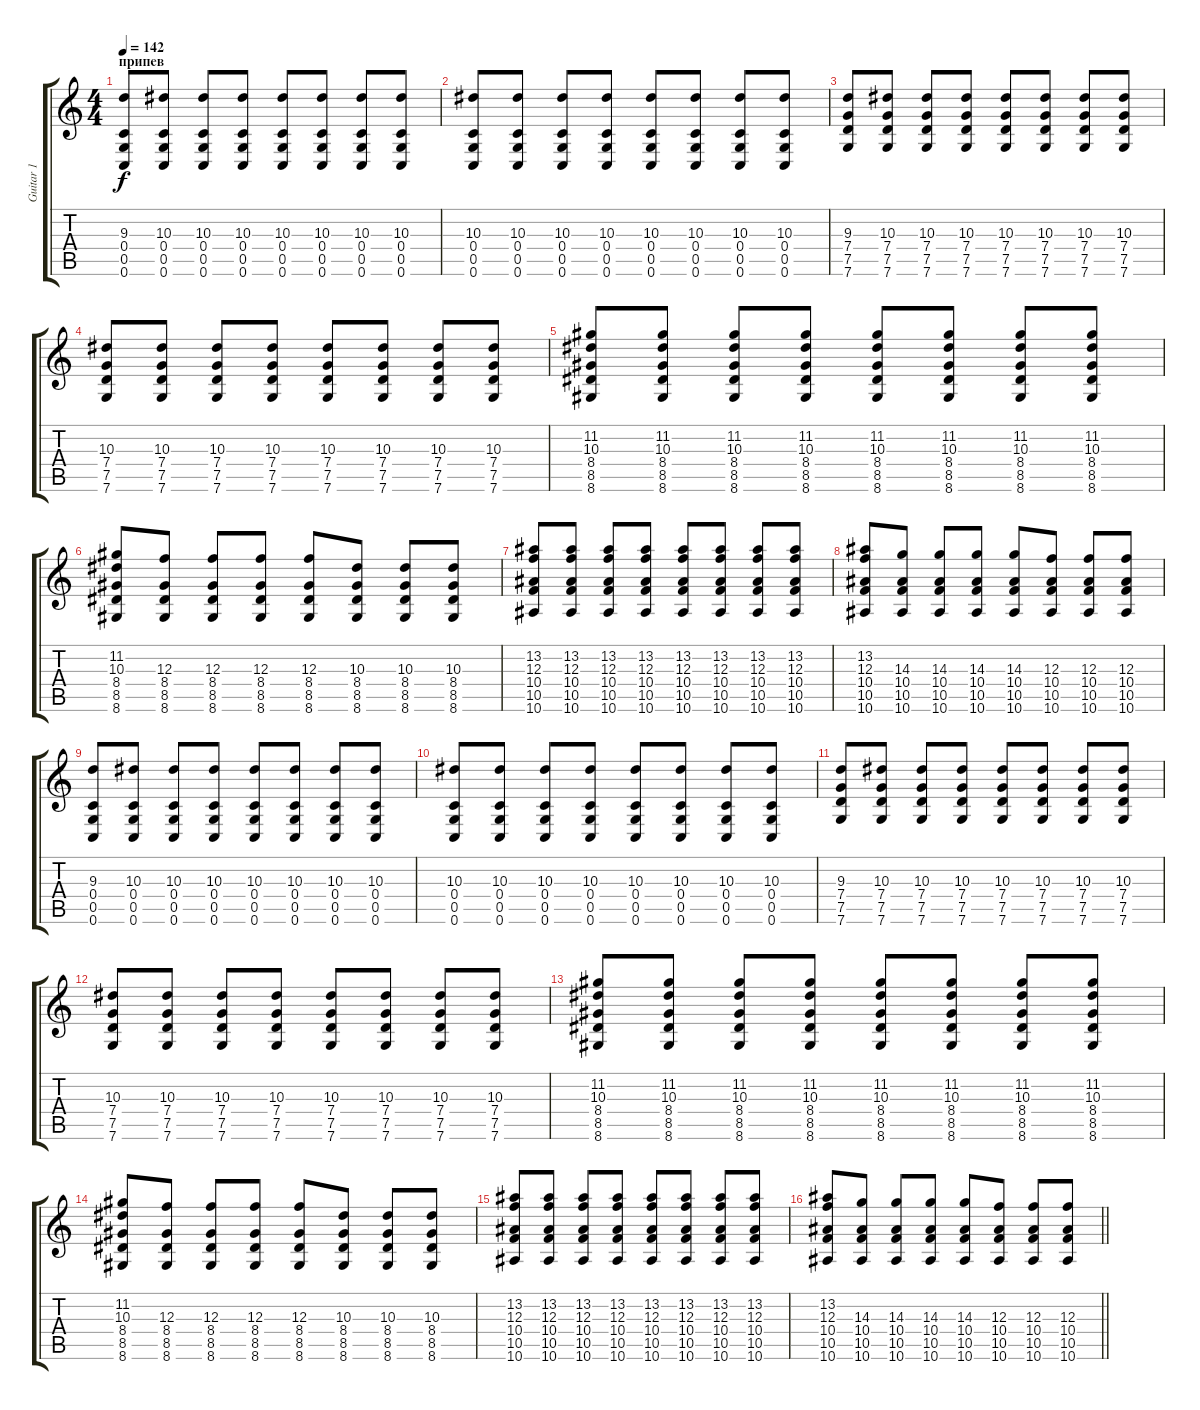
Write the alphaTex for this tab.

\track ("Guitar 1" "Guitar 1") {instrument distortionguitar}
\staff {score tabs}
\tuning (D4 A3 F3 C3 G2 C2) {hide}
\ts (4 4)
\section ("" "припев")
\tempo 142
\clef g2
\ks c
(9.3 0.4 0.5 0.6).8{dy f instrument distortionguitar} (10.3 0.4 0.5 0.6).8 (10.3 0.4 0.5 0.6).8 (10.3 0.4 0.5 0.6).8 (10.3 0.4 0.5 0.6).8 (10.3 0.4 0.5 0.6).8 (10.3 0.4 0.5 0.6).8 (10.3 0.4 0.5 0.6).8 |
(10.3 0.4 0.5 0.6).8 (10.3 0.4 0.5 0.6).8 (10.3 0.4 0.5 0.6).8 (10.3 0.4 0.5 0.6).8 (10.3 0.4 0.5 0.6).8 (10.3 0.4 0.5 0.6).8 (10.3 0.4 0.5 0.6).8 (10.3 0.4 0.5 0.6).8 |
(9.3 7.4 7.5 7.6).8 (10.3 7.4 7.5 7.6).8 (10.3 7.4 7.5 7.6).8 (10.3 7.4 7.5 7.6).8 (10.3 7.4 7.5 7.6).8 (10.3 7.4 7.5 7.6).8 (10.3 7.4 7.5 7.6).8 (10.3 7.4 7.5 7.6).8 |
(10.3 7.4 7.5 7.6).8 (10.3 7.4 7.5 7.6).8 (10.3 7.4 7.5 7.6).8 (10.3 7.4 7.5 7.6).8 (10.3 7.4 7.5 7.6).8 (10.3 7.4 7.5 7.6).8 (10.3 7.4 7.5 7.6).8 (10.3 7.4 7.5 7.6).8 |
(11.2 10.3 8.4 8.5 8.6).8 (11.2 10.3 8.4 8.5 8.6).8 (11.2 10.3 8.4 8.5 8.6).8 (11.2 10.3 8.4 8.5 8.6).8 (11.2 10.3 8.4 8.5 8.6).8 (11.2 10.3 8.4 8.5 8.6).8 (11.2 10.3 8.4 8.5 8.6).8 (11.2 10.3 8.4 8.5 8.6).8 |
(11.2 10.3 8.4 8.5 8.6).8 (12.3 8.4 8.5 8.6).8 (12.3 8.4 8.5 8.6).8 (12.3 8.4 8.5 8.6).8 (12.3 8.4 8.5 8.6).8 (10.3 8.4 8.5 8.6).8 (10.3 8.4 8.5 8.6).8 (10.3 8.4 8.5 8.6).8 |
(13.2 12.3 10.4 10.5 10.6).8 (13.2 12.3 10.4 10.5 10.6).8 (13.2 12.3 10.4 10.5 10.6).8 (13.2 12.3 10.4 10.5 10.6).8 (13.2 12.3 10.4 10.5 10.6).8 (13.2 12.3 10.4 10.5 10.6).8 (13.2 12.3 10.4 10.5 10.6).8 (13.2 12.3 10.4 10.5 10.6).8 |
(13.2 12.3 10.4 10.5 10.6).8 (14.3 10.4 10.5 10.6).8 (14.3 10.4 10.5 10.6).8 (14.3 10.4 10.5 10.6).8 (14.3 10.4 10.5 10.6).8 (12.3 10.4 10.5 10.6).8 (12.3 10.4 10.5 10.6).8 (12.3 10.4 10.5 10.6).8 |
(9.3 0.4 0.5 0.6).8 (10.3 0.4 0.5 0.6).8 (10.3 0.4 0.5 0.6).8 (10.3 0.4 0.5 0.6).8 (10.3 0.4 0.5 0.6).8 (10.3 0.4 0.5 0.6).8 (10.3 0.4 0.5 0.6).8 (10.3 0.4 0.5 0.6).8 |
(10.3 0.4 0.5 0.6).8 (10.3 0.4 0.5 0.6).8 (10.3 0.4 0.5 0.6).8 (10.3 0.4 0.5 0.6).8 (10.3 0.4 0.5 0.6).8 (10.3 0.4 0.5 0.6).8 (10.3 0.4 0.5 0.6).8 (10.3 0.4 0.5 0.6).8 |
(9.3 7.4 7.5 7.6).8 (10.3 7.4 7.5 7.6).8 (10.3 7.4 7.5 7.6).8 (10.3 7.4 7.5 7.6).8 (10.3 7.4 7.5 7.6).8 (10.3 7.4 7.5 7.6).8 (10.3 7.4 7.5 7.6).8 (10.3 7.4 7.5 7.6).8 |
(10.3 7.4 7.5 7.6).8 (10.3 7.4 7.5 7.6).8 (10.3 7.4 7.5 7.6).8 (10.3 7.4 7.5 7.6).8 (10.3 7.4 7.5 7.6).8 (10.3 7.4 7.5 7.6).8 (10.3 7.4 7.5 7.6).8 (10.3 7.4 7.5 7.6).8 |
(11.2 10.3 8.4 8.5 8.6).8 (11.2 10.3 8.4 8.5 8.6).8 (11.2 10.3 8.4 8.5 8.6).8 (11.2 10.3 8.4 8.5 8.6).8 (11.2 10.3 8.4 8.5 8.6).8 (11.2 10.3 8.4 8.5 8.6).8 (11.2 10.3 8.4 8.5 8.6).8 (11.2 10.3 8.4 8.5 8.6).8 |
(11.2 10.3 8.4 8.5 8.6).8 (12.3 8.4 8.5 8.6).8 (12.3 8.4 8.5 8.6).8 (12.3 8.4 8.5 8.6).8 (12.3 8.4 8.5 8.6).8 (10.3 8.4 8.5 8.6).8 (10.3 8.4 8.5 8.6).8 (10.3 8.4 8.5 8.6).8 |
(13.2 12.3 10.4 10.5 10.6).8 (13.2 12.3 10.4 10.5 10.6).8 (13.2 12.3 10.4 10.5 10.6).8 (13.2 12.3 10.4 10.5 10.6).8 (13.2 12.3 10.4 10.5 10.6).8 (13.2 12.3 10.4 10.5 10.6).8 (13.2 12.3 10.4 10.5 10.6).8 (13.2 12.3 10.4 10.5 10.6).8 |
\barLineRight lightlight
(13.2 12.3 10.4 10.5 10.6).8 (14.3 10.4 10.5 10.6).8 (14.3 10.4 10.5 10.6).8 (14.3 10.4 10.5 10.6).8 (14.3 10.4 10.5 10.6).8 (12.3 10.4 10.5 10.6).8 (12.3 10.4 10.5 10.6).8 (12.3 10.4 10.5 10.6).8
